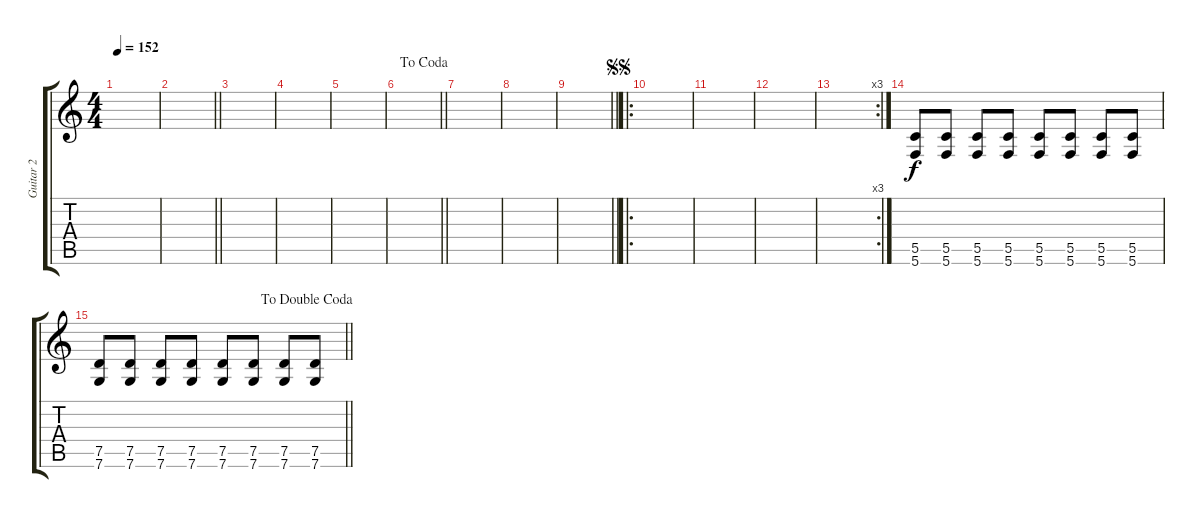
\track ("Guitar 2" "Guitar 2") {instrument overdrivenguitar}
\staff {score tabs}
\tuning (E4 C4 G3 C3 G2 C2) {hide}
\ts (4 4)
\tempo 152
\clef g2
\ks c
|
\barLineRight lightlight
|
|
|
|
\jump dacoda
\barLineRight lightlight
|
|
|
\barLineRight lightlight
|
\ro
\jump segnosegno
|
|
|
\rc 3
|
(5.5 5.6).8 (5.5 5.6).8 (5.5 5.6).8 (5.5 5.6).8 (5.5 5.6).8 (5.5 5.6).8 (5.5 5.6).8 (5.5 5.6).8 |
\jump dadoublecoda
\barLineRight lightlight
(7.5 7.6).8 (7.5 7.6).8 (7.5 7.6).8 (7.5 7.6).8 (7.5 7.6).8 (7.5 7.6).8 (7.5 7.6).8 (7.5 7.6).8
